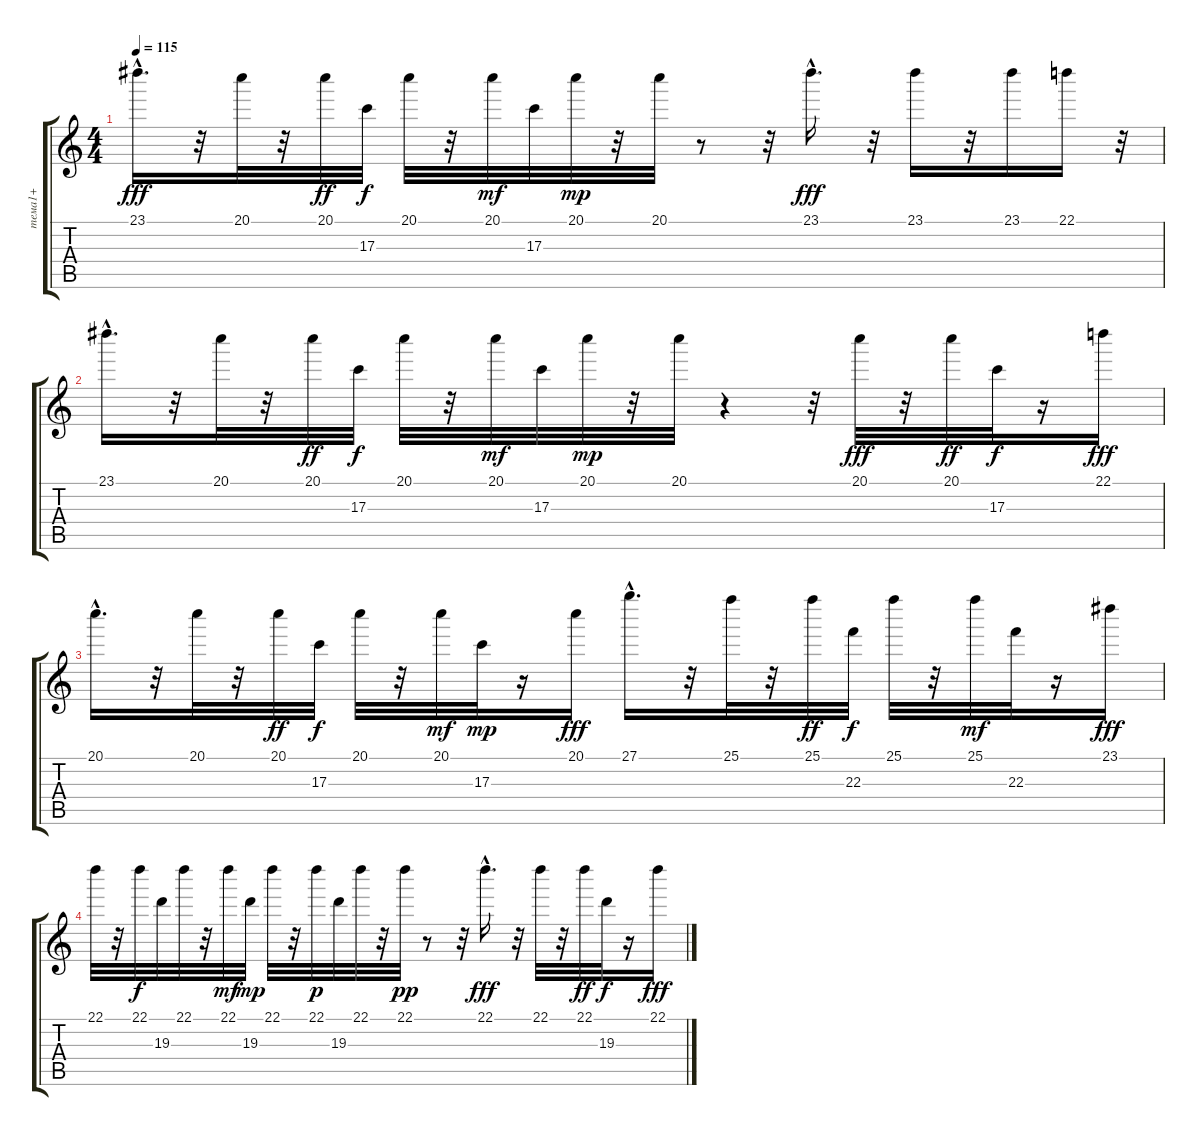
\track ("тема1+" "тема1+") {instrument distortionguitar}
\staff {score tabs}
\tuning (E4 B3 G3 D3 A2 E2) {hide}
\ts (4 4)
\tempo 115
\clef g2
\ks c
23.1{hac}.16{d dy fff} r.32 20.1.32 r.32 20.1.32{dy ff} 17.3.32{dy f} 20.1.32 r.32 20.1.32{dy mf} 17.3.32 20.1.32{dy mp} r.32 20.1.32 r.8 r.32 23.1{hac}.16{d dy fff} r.32 23.1.16 r.32 23.1.16 22.1.16 r.32 |
23.1{hac}.16{d} r.32 20.1.32 r.32 20.1.32{dy ff} 17.3.32{dy f} 20.1.32 r.32 20.1.32{dy mf} 17.3.32 20.1.32{dy mp} r.32 20.1.32 r.4 r.32 20.1.32{dy fff} r.32 20.1.32{dy ff} 17.3.32{dy f} r.16 22.1.16{dy fff} |
20.1{hac}.16{d} r.32 20.1.32 r.32 20.1.32{dy ff} 17.3.32{dy f} 20.1.32 r.32 20.1.32{dy mf} 17.3.32{dy mp} r.16 20.1.16{dy fff} 27.1{hac}.16{d} r.32 25.1.32 r.32 25.1.32{dy ff} 22.3.32{dy f} 25.1.32 r.32 25.1.32{dy mf} 22.3.32 r.16 23.1.16{dy fff} |
22.1.32 r.32 22.1.32{dy f} 19.3.32 22.1.32 r.32 22.1.32{dy mf} 19.3.32{dy mp} 22.1.32 r.32 22.1.32{dy p} 19.3.32 22.1.32 r.32 22.1.32{dy pp} r.8 r.32 22.1{hac}.16{d dy fff} r.32 22.1.32 r.32 22.1.32{dy ff} 19.3.32{dy f} r.16 22.1.16{dy fff}
